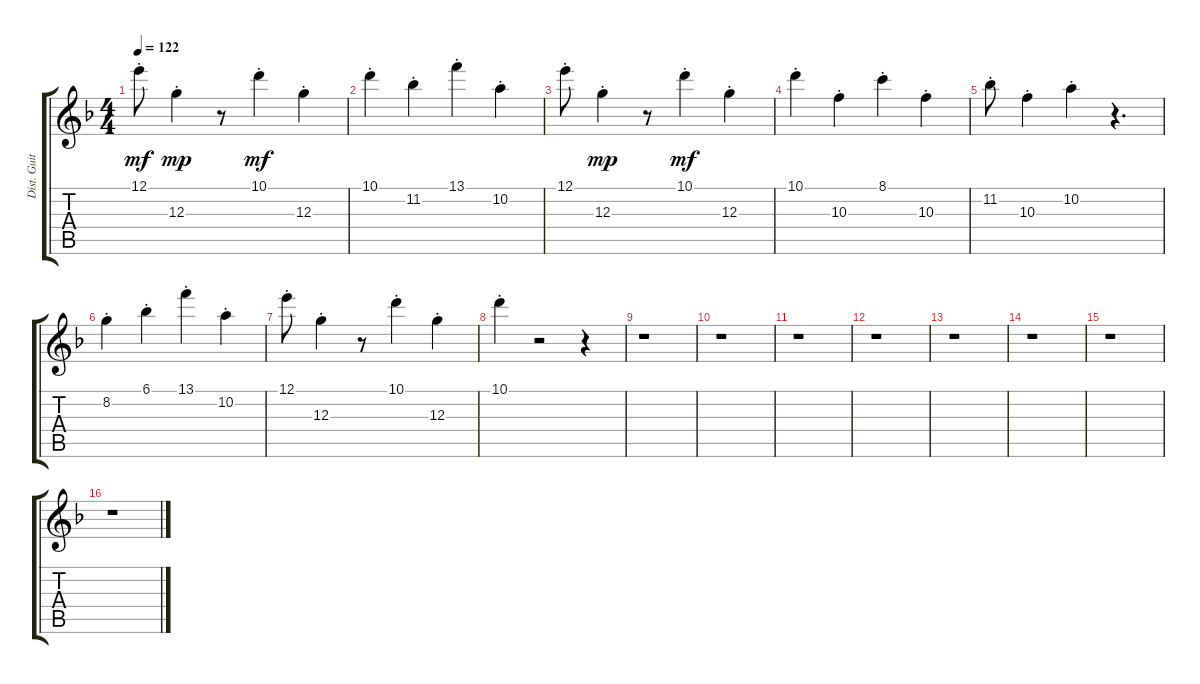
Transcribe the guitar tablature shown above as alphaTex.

\track ("Dist. Guitar" "Dist. Guit") {instrument distortionguitar}
\staff {score tabs}
\tuning (E4 B3 G3 D3 A2 E2) {hide}
\ts (4 4)
\tempo 122
\clef g2
\ks f
12.1{st}.8{dy mf} 12.3{st}.4{dy mp} r.8 10.1{st}.4{dy mf} 12.3{st}.4 |
10.1{st}.4 11.2{st}.4 13.1{st}.4 10.2{st}.4 |
12.1{st}.8 12.3{st}.4{dy mp} r.8 10.1{st}.4{dy mf} 12.3{st}.4 |
10.1{st}.4 10.3{st}.4 8.1{st}.4 10.3{st}.4 |
11.2{st}.8 10.3{st}.4 10.2{st}.4 r.4{d} |
8.2{st}.4 6.1{st}.4 13.1{st}.4 10.2{st}.4 |
12.1{st}.8 12.3{st}.4 r.8 10.1{st}.4 12.3{st}.4 |
10.1{st}.4 r.2 r.4 |
r.1 |
r.1 |
r.1 |
r.1 |
r.1 |
r.1 |
r.1 |
r.1
